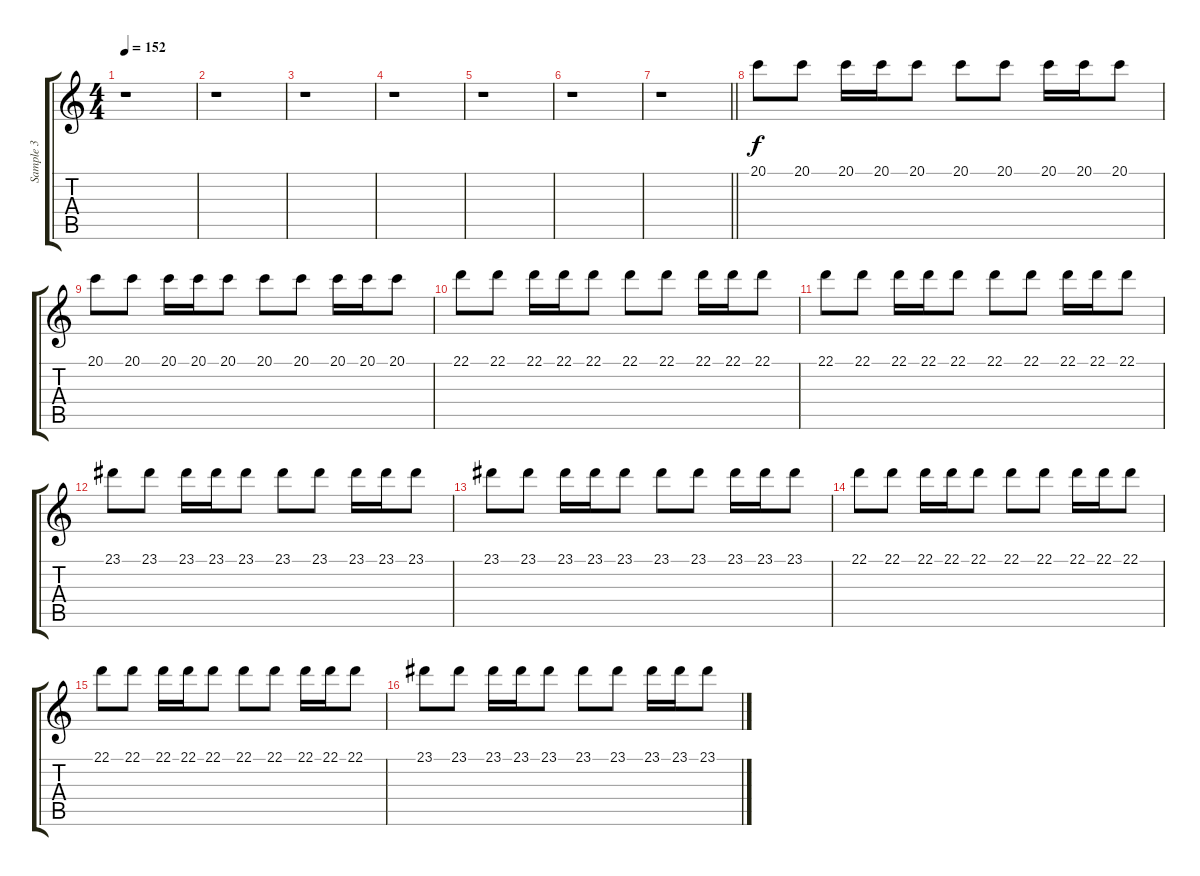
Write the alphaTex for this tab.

\track ("Sample 3" "Sample 3") {instrument lead2sawtooth}
\staff {score tabs}
\tuning (E4 B3 G3 D3 A2 E2) {hide}
\ts (4 4)
\tempo 152
\clef g2
\ks c
r.1{dy f} |
r.1 |
r.1 |
r.1 |
r.1 |
r.1 |
\barLineRight lightlight
r.1 |
\section ("" " ")
20.1.8{volume 10} 20.1.8 20.1.16 20.1.16 20.1.8 20.1.8 20.1.8 20.1.16 20.1.16 20.1.8 |
20.1.8 20.1.8 20.1.16 20.1.16 20.1.8 20.1.8 20.1.8 20.1.16 20.1.16 20.1.8 |
22.1.8 22.1.8 22.1.16 22.1.16 22.1.8 22.1.8 22.1.8 22.1.16 22.1.16 22.1.8 |
22.1.8 22.1.8 22.1.16 22.1.16 22.1.8 22.1.8 22.1.8 22.1.16 22.1.16 22.1.8 |
23.1.8 23.1.8 23.1.16 23.1.16 23.1.8 23.1.8 23.1.8 23.1.16 23.1.16 23.1.8 |
23.1.8 23.1.8 23.1.16 23.1.16 23.1.8 23.1.8 23.1.8 23.1.16 23.1.16 23.1.8 |
22.1.8 22.1.8 22.1.16 22.1.16 22.1.8 22.1.8 22.1.8 22.1.16 22.1.16 22.1.8 |
22.1.8 22.1.8 22.1.16 22.1.16 22.1.8 22.1.8 22.1.8 22.1.16 22.1.16 22.1.8 |
23.1.8 23.1.8 23.1.16 23.1.16 23.1.8 23.1.8 23.1.8 23.1.16 23.1.16 23.1.8
